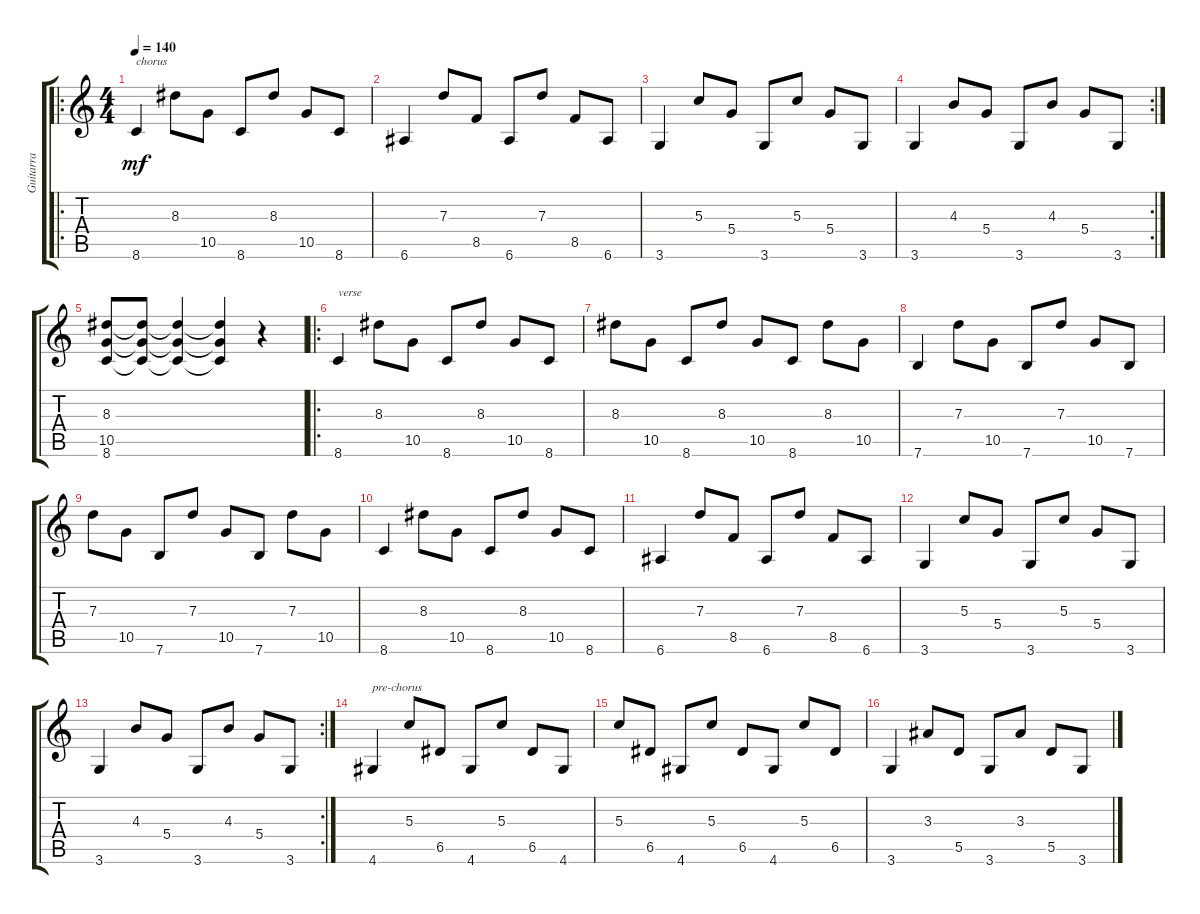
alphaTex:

\track ("Guitarra" "Guitarra") {instrument acousticguitarnylon}
\staff {score tabs}
\tuning (E4 B3 G3 D3 A2 E2) {hide}
\ro
\ts (4 4)
\tempo 140
\clef g2
\ks c
8.6.4{txt "chorus" dy mf} 8.3.8 10.5.8 8.6.8 8.3.8 10.5.8 8.6.8 |
6.6.4 7.3.8 8.5.8 6.6.8 7.3.8 8.5.8 6.6.8 |
3.6.4 5.3.8 5.4.8 3.6.8 5.3.8 5.4.8 3.6.8 |
\rc 2
3.6.4 4.3.8 5.4.8 3.6.8 4.3.8 5.4.8 3.6.8 |
(8.3 10.5 8.6).8 (8.3{t} 10.5{t} 8.6{t}).8 (8.3{t} 10.5{t} 8.6{t}).4 (8.3{t} 10.5{t} 8.6{t}).4 r.4 |
\ro
8.6.4{txt "verse"} 8.3.8 10.5.8 8.6.8 8.3.8 10.5.8 8.6.8 |
8.3.8 10.5.8 8.6.8 8.3.8 10.5.8 8.6.8 8.3.8 10.5.8 |
7.6.4 7.3.8 10.5.8 7.6.8 7.3.8 10.5.8 7.6.8 |
7.3.8 10.5.8 7.6.8 7.3.8 10.5.8 7.6.8 7.3.8 10.5.8 |
8.6.4 8.3.8 10.5.8 8.6.8 8.3.8 10.5.8 8.6.8 |
6.6.4 7.3.8 8.5.8 6.6.8 7.3.8 8.5.8 6.6.8 |
3.6.4 5.3.8 5.4.8 3.6.8 5.3.8 5.4.8 3.6.8 |
\rc 2
3.6.4 4.3.8 5.4.8 3.6.8 4.3.8 5.4.8 3.6.8 |
4.6.4{txt "pre-chorus"} 5.3.8 6.5.8 4.6.8 5.3.8 6.5.8 4.6.8 |
5.3.8 6.5.8 4.6.8 5.3.8 6.5.8 4.6.8 5.3.8 6.5.8 |
3.6.4 3.3.8 5.5.8 3.6.8 3.3.8 5.5.8 3.6.8
